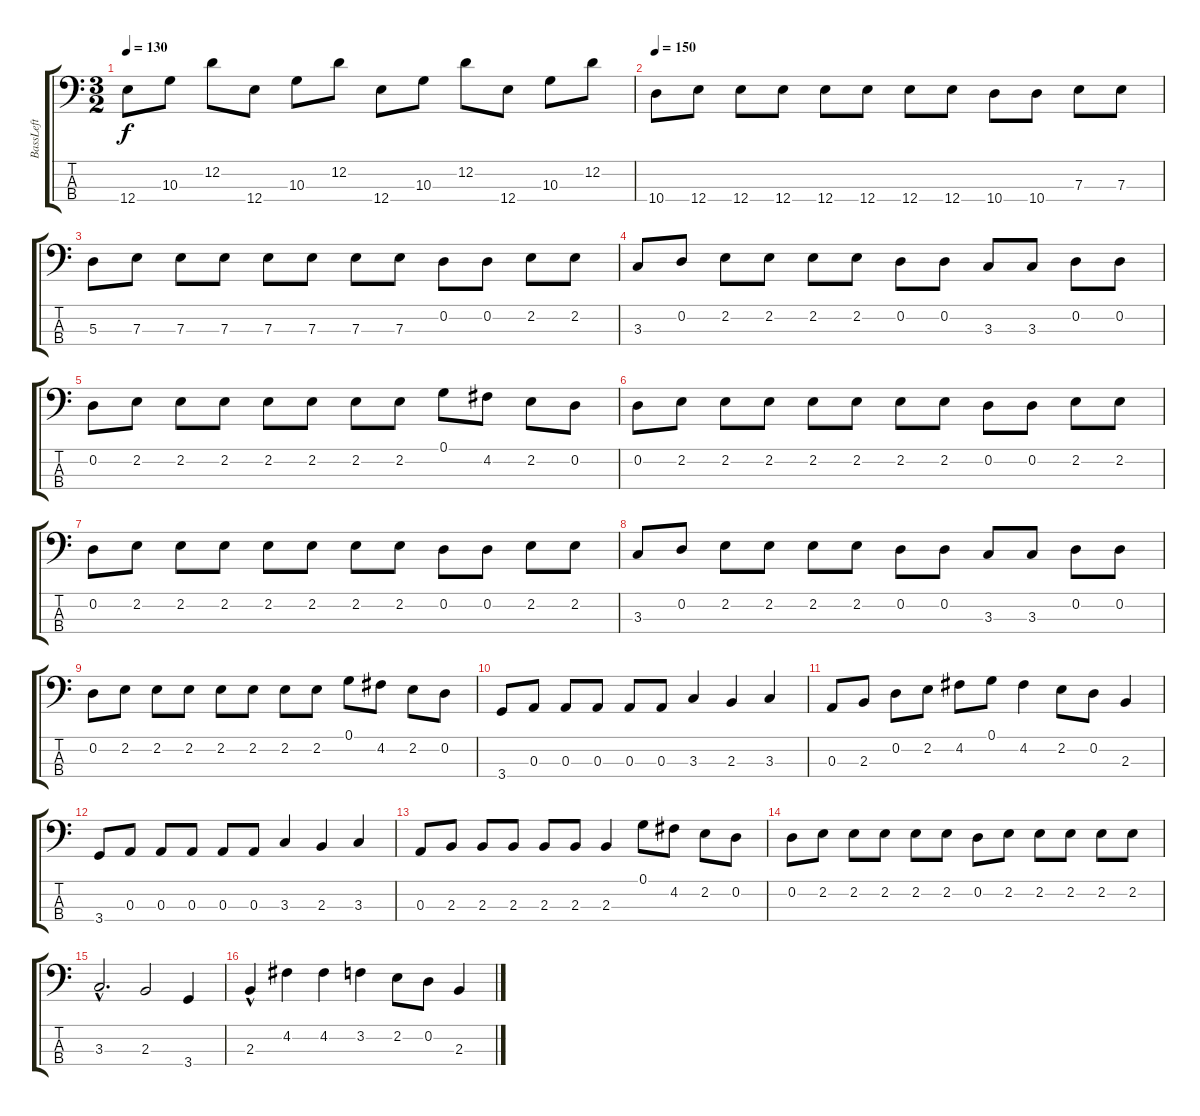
\track ("BassLeft" "BassLeft") {instrument slapbass1}
\staff {score tabs}
\tuning (G2 D2 A1 E1) {hide}
\ts (3 2)
\tempo 130
\clef f4
\ks c
12.4.8{dy f} 10.3.8 12.2.8 12.4.8 10.3.8 12.2.8 12.4.8 10.3.8 12.2.8 12.4.8 10.3.8 12.2.8 |
\tempo 150
10.4.8 12.4.8 12.4.8 12.4.8 12.4.8 12.4.8 12.4.8 12.4.8 10.4.8 10.4.8 7.3.8 7.3.8 |
5.3.8 7.3.8 7.3.8 7.3.8 7.3.8 7.3.8 7.3.8 7.3.8 0.2.8 0.2.8 2.2.8 2.2.8 |
3.3.8 0.2.8 2.2.8 2.2.8 2.2.8 2.2.8 0.2.8 0.2.8 3.3.8 3.3.8 0.2.8 0.2.8 |
0.2.8 2.2.8 2.2.8 2.2.8 2.2.8 2.2.8 2.2.8 2.2.8 0.1.8 4.2.8 2.2.8 0.2.8 |
0.2.8 2.2.8 2.2.8 2.2.8 2.2.8 2.2.8 2.2.8 2.2.8 0.2.8 0.2.8 2.2.8 2.2.8 |
0.2.8 2.2.8 2.2.8 2.2.8 2.2.8 2.2.8 2.2.8 2.2.8 0.2.8 0.2.8 2.2.8 2.2.8 |
3.3.8 0.2.8 2.2.8 2.2.8 2.2.8 2.2.8 0.2.8 0.2.8 3.3.8 3.3.8 0.2.8 0.2.8 |
0.2.8 2.2.8 2.2.8 2.2.8 2.2.8 2.2.8 2.2.8 2.2.8 0.1.8 4.2.8 2.2.8 0.2.8 |
3.4.8 0.3.8 0.3.8 0.3.8 0.3.8 0.3.8 3.3.4 2.3.4 3.3.4 |
0.3.8 2.3.8 0.2.8 2.2.8 4.2.8 0.1.8 4.2.4 2.2.8 0.2.8 2.3.4 |
3.4.8 0.3.8 0.3.8 0.3.8 0.3.8 0.3.8 3.3.4 2.3.4 3.3.4 |
0.3.8 2.3.8 2.3.8 2.3.8 2.3.8 2.3.8 2.3.4 0.1.8 4.2.8 2.2.8 0.2.8 |
0.2.8 2.2.8 2.2.8 2.2.8 2.2.8 2.2.8 0.2.8 2.2.8 2.2.8 2.2.8 2.2.8 2.2.8 |
3.3{hac}.2{d} 2.3.2 3.4.4 |
2.3{hac}.4 4.2.4 4.2.4 3.2.4 2.2.8 0.2.8 2.3.4
